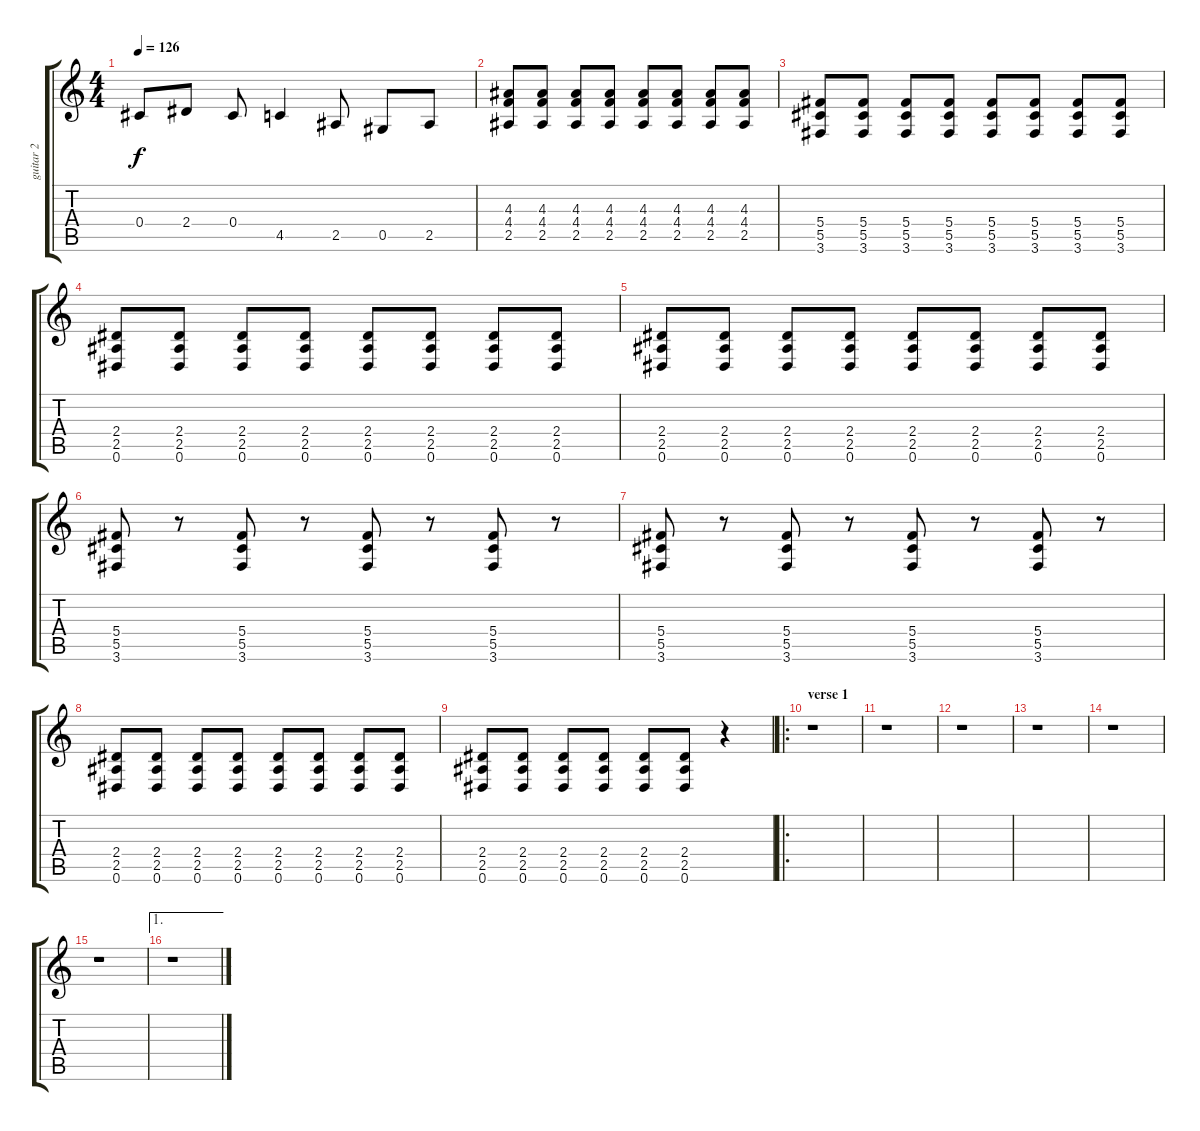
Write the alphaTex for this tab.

\track ("guitar 2" "guitar 2") {instrument distortionguitar}
\staff {score tabs}
\tuning (Eb4 Bb3 Gb3 Db3 Ab2 Eb2) {hide}
\ts (4 4)
\tempo 126
\clef g2
\ks c
0.4{t}.8{dy f} 2.4.8 0.4.8 4.5.4 2.5.8 0.5.8 2.5.8 |
(4.3 4.4 2.5).8 (4.3 4.4 2.5).8 (4.3 4.4 2.5).8 (4.3 4.4 2.5).8 (4.3 4.4 2.5).8 (4.3 4.4 2.5).8 (4.3 4.4 2.5).8 (4.3 4.4 2.5).8 |
(5.4 5.5 3.6).8 (5.4 5.5 3.6).8 (5.4 5.5 3.6).8 (5.4 5.5 3.6).8 (5.4 5.5 3.6).8 (5.4 5.5 3.6).8 (5.4 5.5 3.6).8 (5.4 5.5 3.6).8 |
(2.4 2.5 0.6).8 (2.4 2.5 0.6).8 (2.4 2.5 0.6).8 (2.4 2.5 0.6).8 (2.4 2.5 0.6).8 (2.4 2.5 0.6).8 (2.4 2.5 0.6).8 (2.4 2.5 0.6).8 |
(2.4 2.5 0.6).8 (2.4 2.5 0.6).8 (2.4 2.5 0.6).8 (2.4 2.5 0.6).8 (2.4 2.5 0.6).8 (2.4 2.5 0.6).8 (2.4 2.5 0.6).8 (2.4 2.5 0.6).8 |
(5.4 5.5 3.6).8 r.8 (5.4 5.5 3.6).8 r.8 (5.4 5.5 3.6).8 r.8 (5.4 5.5 3.6).8 r.8 |
(5.4 5.5 3.6).8 r.8 (5.4 5.5 3.6).8 r.8 (5.4 5.5 3.6).8 r.8 (5.4 5.5 3.6).8 r.8 |
(2.4 2.5 0.6).8 (2.4 2.5 0.6).8 (2.4 2.5 0.6).8 (2.4 2.5 0.6).8 (2.4 2.5 0.6).8 (2.4 2.5 0.6).8 (2.4 2.5 0.6).8 (2.4 2.5 0.6).8 |
(2.4 2.5 0.6).8 (2.4 2.5 0.6).8 (2.4 2.5 0.6).8 (2.4 2.5 0.6).8 (2.4 2.5 0.6).8 (2.4 2.5 0.6).8 r.4 |
\ro
\section ("" "verse 1")
r.1 |
r.1 |
r.1 |
r.1 |
r.1 |
r.1 |
\ae 1
r.1
